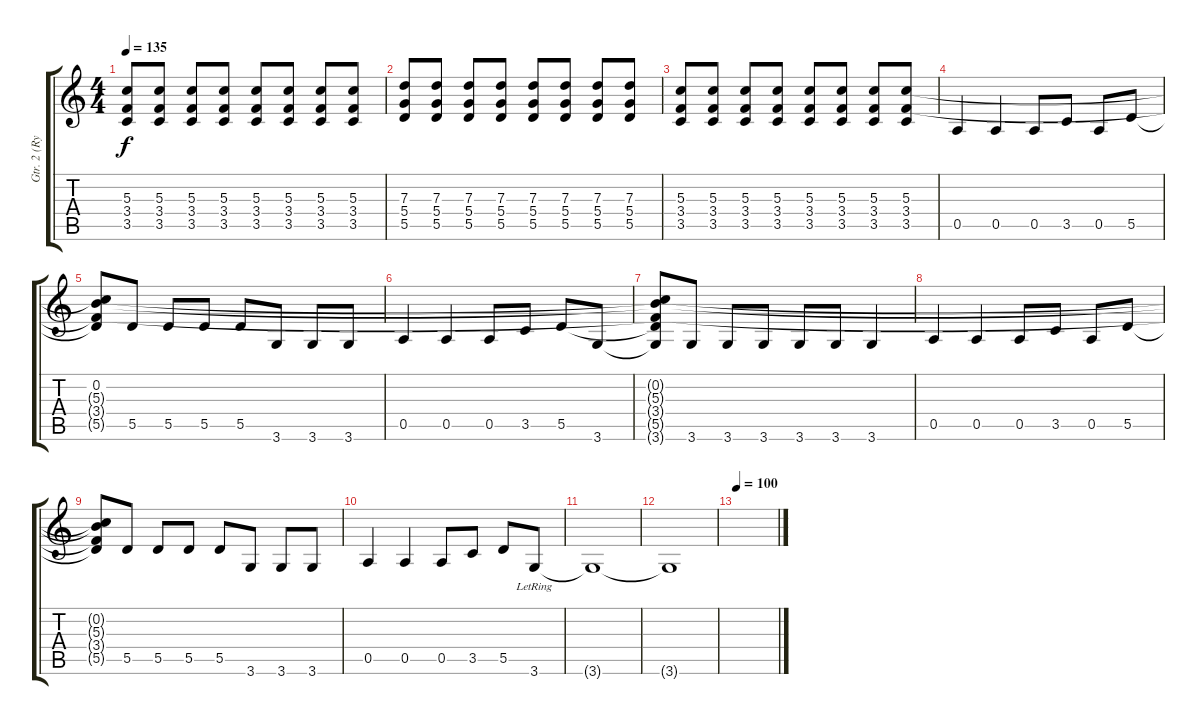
\track ("Gtr. 2 (Ryan mendez)" "Gtr. 2 (Ry") {instrument acousticguitarsteel}
\staff {score tabs}
\tuning (E4 B3 G3 D3 A2 E2) {hide}
\ts (4 4)
\tempo 135
\clef g2
\ks c
(5.3 3.4 3.5).8{dy f} (5.3 3.4 3.5).8 (5.3 3.4 3.5).8 (5.3 3.4 3.5).8 (5.3 3.4 3.5).8 (5.3 3.4 3.5).8 (5.3 3.4 3.5).8 (5.3 3.4 3.5).8 |
(7.3 5.4 5.5).8 (7.3 5.4 5.5).8 (7.3 5.4 5.5).8 (7.3 5.4 5.5).8 (7.3 5.4 5.5).8 (7.3 5.4 5.5).8 (7.3 5.4 5.5).8 (7.3 5.4 5.5).8 |
(5.3 3.4 3.5).8 (5.3 3.4 3.5).8 (5.3 3.4 3.5).8 (5.3 3.4 3.5).8 (5.3 3.4 3.5).8 (5.3 3.4 3.5).8 (5.3 3.4 3.5).8 (5.3 3.4 3.5).8 |
0.5.4 0.5.4 0.5.8 3.5.8 0.5.8 5.5.8 |
(0.2 5.3{t} 3.4{t} 5.5{t}).8 5.5.8 5.5.8 5.5.8 5.5.8 3.6.8 3.6.8 3.6.8 |
0.5.4 0.5.4 0.5.8 3.5.8 5.5.8 3.6.8 |
(0.2{t} 5.3{t} 3.4{t} 5.5{t} 3.6{t}).8 3.6.8 3.6.8 3.6.8 3.6.8 3.6.8 3.6.4 |
0.5.4 0.5.4 0.5.8 3.5.8 0.5.8 5.5.8 |
(0.2{t} 5.3{t} 3.4{t} 5.5{t}).8 5.5.8 5.5.8 5.5.8 5.5.8 3.6.8 3.6.8 3.6.8 |
0.5.4 0.5.4 0.5.8 3.5.8 5.5.8 3.6{lr}.8 |
3.6{t}.1 |
3.6{t}.1 |
\tempo 100
